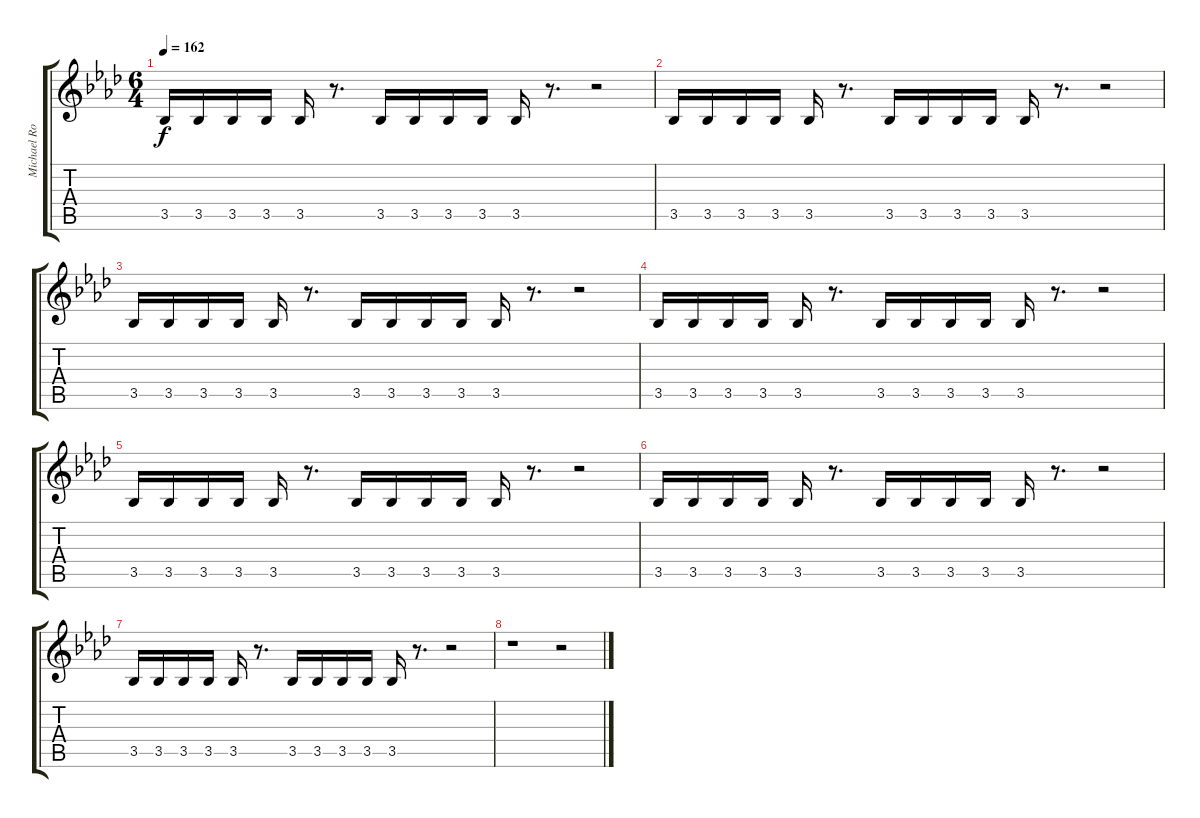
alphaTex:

\track ("Michael Romeo" "Michael Ro") {instrument distortionguitar}
\staff {score tabs}
\tuning (D4 A3 F3 C3 G2 D2) {hide}
\ts (6 4)
\tempo 162
\clef g2
\ks fminor
3.5.16{dy f} 3.5.16 3.5.16 3.5.16 3.5.16 r.8{d} 3.5.16 3.5.16 3.5.16 3.5.16 3.5.16 r.8{d} r.2 |
3.5.16 3.5.16 3.5.16 3.5.16 3.5.16 r.8{d} 3.5.16 3.5.16 3.5.16 3.5.16 3.5.16 r.8{d} r.2 |
3.5.16 3.5.16 3.5.16 3.5.16 3.5.16 r.8{d} 3.5.16 3.5.16 3.5.16 3.5.16 3.5.16 r.8{d} r.2 |
3.5.16 3.5.16 3.5.16 3.5.16 3.5.16 r.8{d} 3.5.16 3.5.16 3.5.16 3.5.16 3.5.16 r.8{d} r.2 |
3.5.16{volume 16} 3.5.16{volume 16} 3.5.16{volume 16} 3.5.16{volume 15} 3.5.16{volume 15} r.8{d} 3.5.16{volume 14} 3.5.16{volume 14} 3.5.16{volume 14} 3.5.16{volume 14} 3.5.16{volume 13} r.8{d} r.2 |
3.5.16{volume 11} 3.5.16{volume 10} 3.5.16{volume 10} 3.5.16{volume 10} 3.5.16{volume 10} r.8{d} 3.5.16{volume 9} 3.5.16{volume 9} 3.5.16{volume 8} 3.5.16{volume 8} 3.5.16{volume 8} r.8{d} r.2 |
3.5.16{volume 5} 3.5.16{volume 5} 3.5.16{volume 5} 3.5.16{volume 5} 3.5.16{volume 4} r.8{d} 3.5.16{volume 4} 3.5.16{volume 3} 3.5.16{volume 3} 3.5.16{volume 3} 3.5.16{volume 3} r.8{d} r.2 |
r.1 r.2
